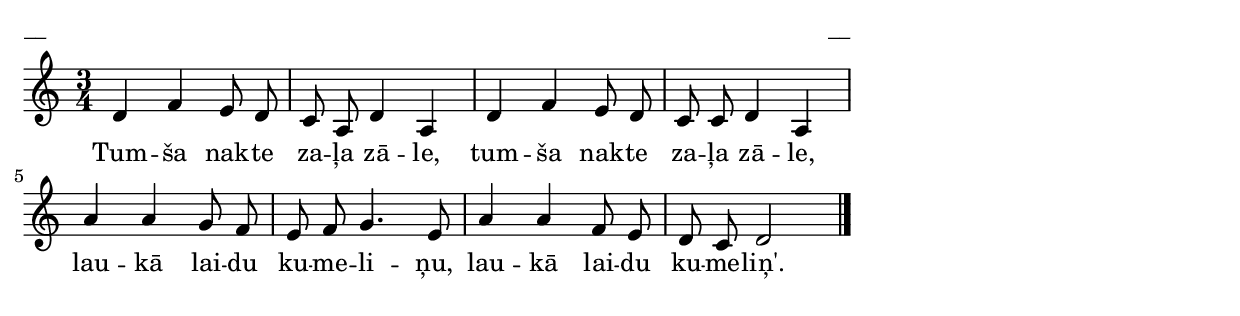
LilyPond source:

\version "2.13.16"
%\header {
%    title = "Tumša nakte, zaļa zāle"
%}
% AA Lapas , Ūsiņš, Darba dz.
\paper {
line-width = 14\cm
left-margin = 0.4\cm
between-system-padding = 0.1\cm
between-system-space = 0.1\cm
}
\layout {
indent = #0
ragged-last = ##f
}


voiceA = \relative c' {
\clef "treble"
\key c \major
\time 3/4
d4 f e8 d |
c8 a d4 a |
d4 f e8 d |
c8 c d4 a |
a'4 a g8 f |
e8 f g4. e8 |
a4 a f8 e |
d8 c d2  
\bar "|."
} 




lyricA = \lyricmode {
Tum -- ša nak -- te za -- ļa zā -- le, tum -- ša nak -- te za -- ļa zā -- le, 
lau -- kā lai -- du ku -- me -- li -- ņu, lau -- kā lai -- du ku -- me -- liņ'.
} 

fullScore = <<
\new Staff {
<<
\new Voice = "voiceA" { \oneVoice \autoBeamOff \voiceA }
\lyricsto "voiceA" \new Lyrics \lyricA
>>
}
>>

\score {
\fullScore
\header { piece = "__" opus = "__" }
}
\markup { \with-color #(x11-color 'white) \sans \smaller "__" }
\score {
\unfoldRepeats
\fullScore
\midi {
\context { \Staff \remove "Staff_performer" }
\context { \Voice \consists "Staff_performer" }
}
}



